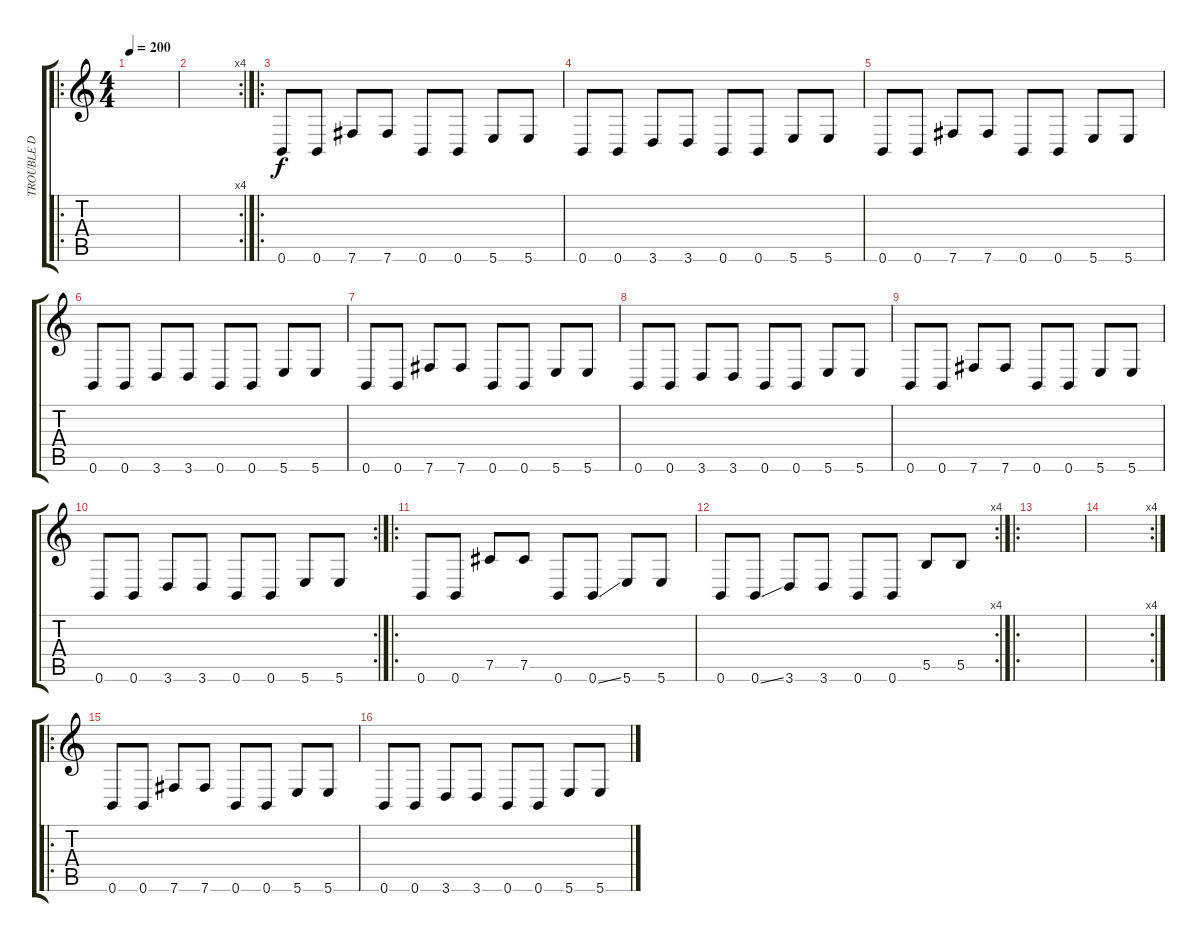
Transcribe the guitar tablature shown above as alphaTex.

\track ("TROUBLE D" "TROUBLE D") {instrument electricbasspick}
\staff {score tabs}
\tuning (Db4 Ab3 E3 B2 Gb2 B1) {hide}
\ro
\ts (4 4)
\tempo 200
\clef g2
\ks c
|
\rc 4
|
\ro
0.6.8 0.6.8 7.6.8 7.6.8 0.6.8 0.6.8 5.6.8 5.6.8 |
0.6.8 0.6.8 3.6.8 3.6.8 0.6.8 0.6.8 5.6.8 5.6.8 |
0.6.8 0.6.8 7.6.8 7.6.8 0.6.8 0.6.8 5.6.8 5.6.8 |
0.6.8 0.6.8 3.6.8 3.6.8 0.6.8 0.6.8 5.6.8 5.6.8 |
0.6.8 0.6.8 7.6.8 7.6.8 0.6.8 0.6.8 5.6.8 5.6.8 |
0.6.8 0.6.8 3.6.8 3.6.8 0.6.8 0.6.8 5.6.8 5.6.8 |
0.6.8 0.6.8 7.6.8 7.6.8 0.6.8 0.6.8 5.6.8 5.6.8 |
\rc 2
0.6.8 0.6.8 3.6.8 3.6.8 0.6.8 0.6.8 5.6.8 5.6.8 |
\ro
0.6.8 0.6.8 7.5.8 7.5.8 0.6.8 0.6{ss}.8 5.6.8 5.6.8 |
\rc 4
0.6.8 0.6{ss}.8 3.6.8 3.6.8 0.6.8 0.6.8 5.5.8 5.5.8 |
\ro
|
\rc 4
|
\ro
0.6.8 0.6.8 7.6.8 7.6.8 0.6.8 0.6.8 5.6.8 5.6.8 |
0.6.8 0.6.8 3.6.8 3.6.8 0.6.8 0.6.8 5.6.8 5.6.8
